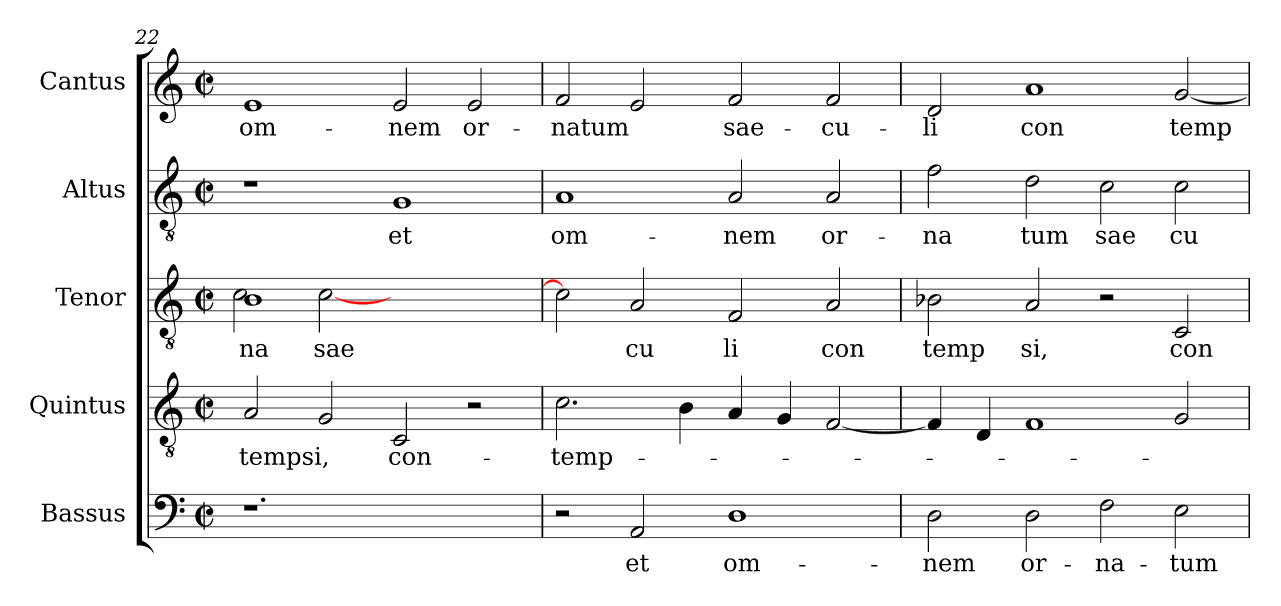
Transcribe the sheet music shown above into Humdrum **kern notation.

**kern	**text	**kern	**text	**kern	**text	**kern	**text	**kern	**text
*part5	*part5	*part4	*part4	*part3	*part3	*part2	*part2	*part1	*part1
*staff5	*staff5	*staff4	*staff4	*staff3	*staff3	*staff2	*staff2	*staff1	*staff1
*I"Bassus	*	*I"Quintus	*	*I"Tenor	*	*I"Altus	*	*I"Cantus	*
*clefF4	*	*clefGv2	*	*clefGv2	*	*clefGv2	*	*clefG2	*
*	*	*	*	*k[]	*	*	*	*k[]	*
*	*	*	*	*C:	*	*	*	*C:	*
*M2/2	*	*M2/2	*	*M2/2	*	*M2/2	*	*M2/2	*
*met(c|)	*	*met(c|)	*	*met(c|)	*	*met(c|)	*	*met(c|)	*
=22	=22	=22	=22	=22	=22	=22	=22	=22	=22
!	!	!	!LO:LY:b:cj	!	!LO:LY:b:cj	!	!	!	!
*	*	*	*	*^	*	*	*	*	*
!	!	!	!	!	!	!LO:LY:b:cj	!	!	!	!LO:LY:b:cj
1.r	.	2A/	-tempsi,	1B	2c\	na	1r	.	1e	om-
!	!	!	!	!	!	!LO:LY:b	!	!	!	!
.	.	2G/	.	.	[>2c\	sae	.	.	.	.
!	!	!	!LO:LY:b:cj	!	!	!	!	!LO:LY:b:cj	!	!LO:LY:b:cj
.	.	2C/	con-	1ryy	1ryy	.	1G	et	2e/	-nem
!	!	!	!	!	!	!	!	!	!	!LO:LY:b:cj
2ryy	.	2r	.	.	.	.	.	.	2e/	or-
*	*	*	*	*v	*v	*	*	*	*	*
=23	=23	=23	=23	=23	=23	=23	=23	=23	=23
!	!	!	!LO:LY:b	!	!	!	!LO:LY:b:cj	!	!LO:LY:b
2r	.	2.c\	-temp-	2c\]	.	1A	om-	2f/	-natum
!	!LO:LY:b:cj	!	!	!	!LO:LY:b:cj	!	!	!	!
2AA/	et	.	.	2A/	cu	.	.	2e/	.
.	.	4B\	.	.	.	.	.	.	.
!	!LO:LY:b:cj	!	!	!	!LO:LY:b:cj	!	!LO:LY:b:cj	!	!LO:LY:b:cj
1D	om-	4A/	.	2F/	li	2A/	-nem	2f/	sae-
.	.	4G/	.	.	.	.	.	.	.
!	!	!	!	!	!LO:LY:b:cj	!	!LO:LY:b:cj	!	!LO:LY:b:cj
.	.	[>2F/	.	2A/	con	2A/	or-	2f/	-cu-
!!LO:LB:g=z
=24	=24	=24	=24	=24	=24	=24	=24	=24	=24
!	!LO:LY:b:cj	!	!	!	!LO:LY:b:cj	!	!LO:LY:b:cj	!	!LO:LY:b:cj
2D\	-nem	4F/]	.	2B-X\	temp	2f\	-na	2d/	-li
.	.	4D/	.	.	.	.	.	.	.
!	!LO:LY:b:cj	!	!	!	!LO:LY:b:cj	!	!LO:LY:b:cj	!	!LO:LY:b:cj
2D\	or-	1F	.	2A/	si,	2d\	tum	1a	con
!	!LO:LY:b:cj	!	!	!	!	!	!LO:LY:b:cj	!	!
2F\	-na-	.	.	2r	.	2c\	sae	.	.
!	!LO:LY:b:cj	!	!	!	!LO:LY:b:cj	!	!LO:LY:b:cj	!	!LO:LY:b
2E\	-tum	2G/	.	2C/	con	2c\	cu	[<2g/	temp
=	=	=	=	=	=	=	=	=	=
*-	*-	*-	*-	*-	*-	*-	*-	*-	*-
